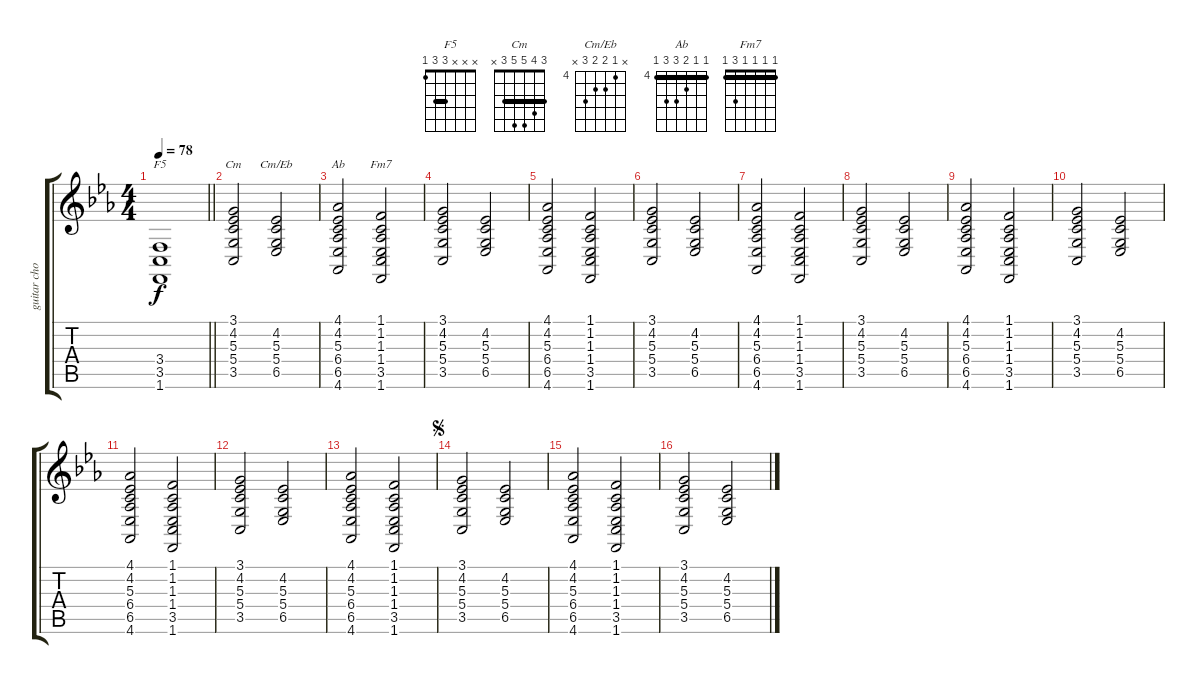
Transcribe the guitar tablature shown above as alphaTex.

\track ("guitar chords/synth" "guitar cho") {instrument synthstrings1}
\staff {score tabs}
\tuning (E4 B3 G3 D3 A2 E2) {hide}
\chord ("F5" x x x 3 3 1) {barre 3}
\chord ("Cm" 3 4 5 5 3 x) {barre 3}
\chord ("Cm/Eb" x 4 5 5 6 x) {firstfret 4}
\chord ("Ab" 4 4 5 6 6 4) {firstfret 4 barre 4}
\chord ("Fm7" 1 1 1 1 3 1) {barre 1}
\ts (4 4)
\tempo 78
\clef g2
\barLineRight lightlight
\ks cminor
(3.4{t} 3.5{t} 1.6{t}).1{ch "F5" dy f} |
(3.1 4.2 5.3 5.4 3.5).2{ch "Cm"} (4.2 5.3 5.4 6.5).2{ch "Cm/Eb"} |
(4.1 4.2 5.3 6.4 6.5 4.6).2{ch "Ab"} (1.1 1.2 1.3 1.4 3.5 1.6).2{ch "Fm7"} |
(3.1 4.2 5.3 5.4 3.5).2 (4.2 5.3 5.4 6.5).2 |
(4.1 4.2 5.3 6.4 6.5 4.6).2 (1.1 1.2 1.3 1.4 3.5 1.6).2 |
(3.1 4.2 5.3 5.4 3.5).2 (4.2 5.3 5.4 6.5).2 |
(4.1 4.2 5.3 6.4 6.5 4.6).2 (1.1 1.2 1.3 1.4 3.5 1.6).2 |
(3.1 4.2 5.3 5.4 3.5).2 (4.2 5.3 5.4 6.5).2 |
(4.1 4.2 5.3 6.4 6.5 4.6).2 (1.1 1.2 1.3 1.4 3.5 1.6).2 |
(3.1 4.2 5.3 5.4 3.5).2 (4.2 5.3 5.4 6.5).2 |
(4.1 4.2 5.3 6.4 6.5 4.6).2 (1.1 1.2 1.3 1.4 3.5 1.6).2 |
(3.1 4.2 5.3 5.4 3.5).2 (4.2 5.3 5.4 6.5).2 |
(4.1 4.2 5.3 6.4 6.5 4.6).2 (1.1 1.2 1.3 1.4 3.5 1.6).2 |
\jump segno
(3.1 4.2 5.3 5.4 3.5).2 (4.2 5.3 5.4 6.5).2 |
(4.1 4.2 5.3 6.4 6.5 4.6).2 (1.1 1.2 1.3 1.4 3.5 1.6).2 |
(3.1 4.2 5.3 5.4 3.5).2 (4.2 5.3 5.4 6.5).2
